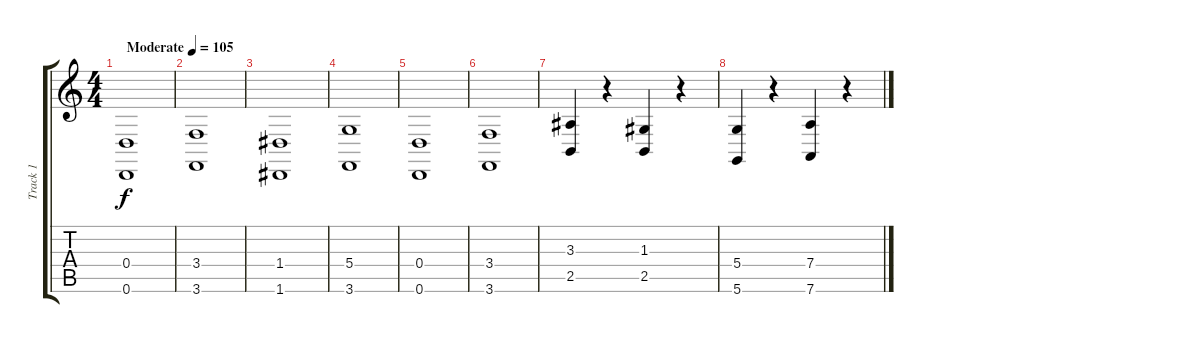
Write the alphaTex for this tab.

\track ("Track 1" "Track 1") {instrument violin}
\staff {score tabs}
\tuning (E4 B3 G3 D3 A2 D2) {hide}
\ts (4 4)
\tempo (105 "Moderate")
\clef g2
\ks c
(0.4 0.6).1{dy f instrument violin} |
(3.4 3.6).1 |
(1.4 1.6).1 |
(5.4 3.6).1 |
(0.4 0.6).1 |
(3.4 3.6).1 |
(3.3 2.5).4 r.4 (1.3 2.5).4 r.4 |
(5.4 5.6).4 r.4 (7.4 7.6).4 r.4
